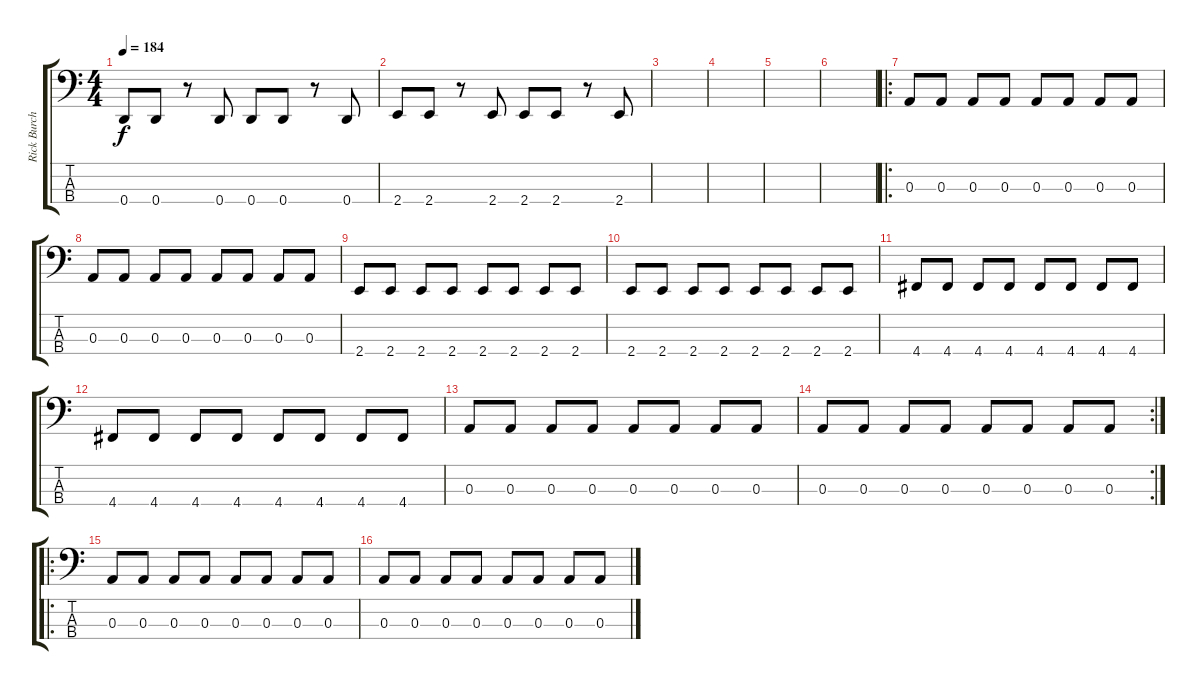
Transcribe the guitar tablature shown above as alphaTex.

\track ("Rick Burch" "Rick Burch") {instrument electricbasspick}
\staff {score tabs}
\tuning (G2 D2 A1 D1) {hide}
\ts (4 4)
\tempo 184
\clef f4
\ks c
0.4.8{dy f} 0.4.8 r.8 0.4.8 0.4.8 0.4.8 r.8 0.4.8 |
2.4.8 2.4.8 r.8 2.4.8 2.4.8 2.4.8 r.8 2.4.8 |
|
|
|
|
\ro
0.3.8 0.3.8 0.3.8 0.3.8 0.3.8 0.3.8 0.3.8 0.3.8 |
0.3.8 0.3.8 0.3.8 0.3.8 0.3.8 0.3.8 0.3.8 0.3.8 |
2.4.8 2.4.8 2.4.8 2.4.8 2.4.8 2.4.8 2.4.8 2.4.8 |
2.4.8 2.4.8 2.4.8 2.4.8 2.4.8 2.4.8 2.4.8 2.4.8 |
4.4.8 4.4.8 4.4.8 4.4.8 4.4.8 4.4.8 4.4.8 4.4.8 |
4.4.8 4.4.8 4.4.8 4.4.8 4.4.8 4.4.8 4.4.8 4.4.8 |
0.3.8 0.3.8 0.3.8 0.3.8 0.3.8 0.3.8 0.3.8 0.3.8 |
\rc 2
0.3.8 0.3.8 0.3.8 0.3.8 0.3.8 0.3.8 0.3.8 0.3.8 |
\ro
0.3.8 0.3.8 0.3.8 0.3.8 0.3.8 0.3.8 0.3.8 0.3.8 |
0.3.8 0.3.8 0.3.8 0.3.8 0.3.8 0.3.8 0.3.8 0.3.8
